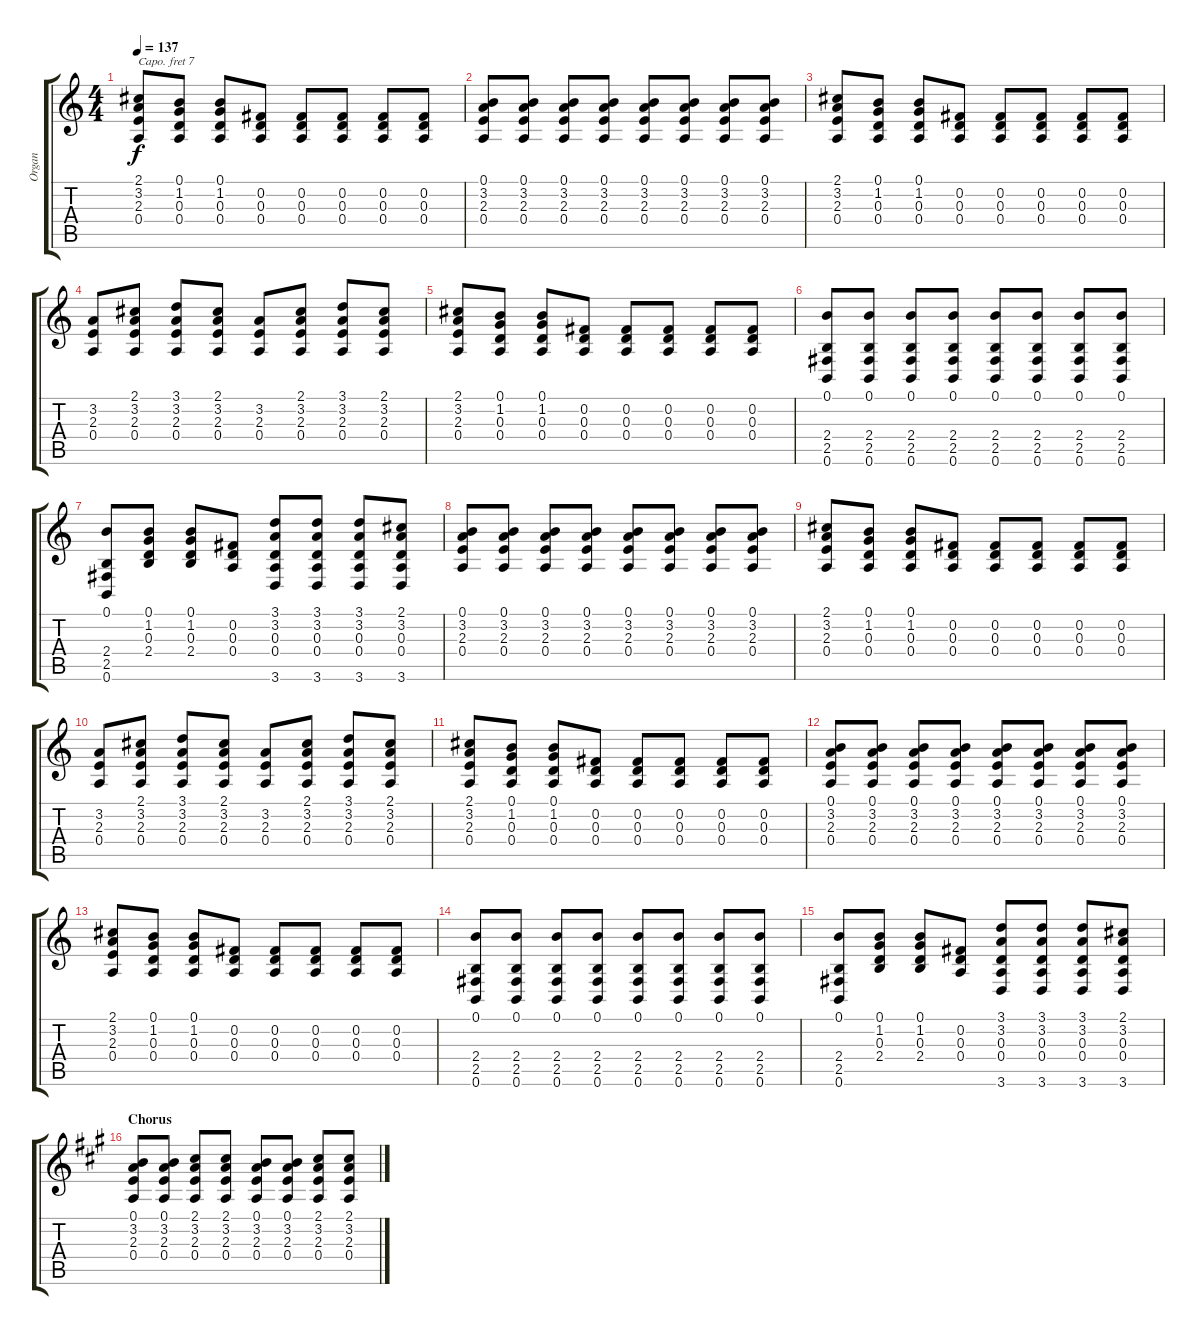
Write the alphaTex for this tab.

\track ("Organ" "Organ") {instrument drawbarorgan}
\staff {score tabs}
\capo 7
\tuning (E4 B3 G3 D3 A2 E2) {hide}
\ts (4 4)
\tempo 137
\clef g2
\ks c
(2.1 3.2 2.3 0.4).8{dy f} (0.1 1.2 0.3 0.4).8 (0.1 1.2 0.3 0.4).8 (0.2 0.3 0.4).8 (0.2 0.3 0.4).8 (0.2 0.3 0.4).8 (0.2 0.3 0.4).8 (0.2 0.3 0.4).8 |
(0.1 3.2 2.3 0.4).8 (0.1 3.2 2.3 0.4).8 (0.1 3.2 2.3 0.4).8 (0.1 3.2 2.3 0.4).8 (0.1 3.2 2.3 0.4).8 (0.1 3.2 2.3 0.4).8 (0.1 3.2 2.3 0.4).8 (0.1 3.2 2.3 0.4).8 |
(2.1 3.2 2.3 0.4).8 (0.1 1.2 0.3 0.4).8 (0.1 1.2 0.3 0.4).8 (0.2 0.3 0.4).8 (0.2 0.3 0.4).8 (0.2 0.3 0.4).8 (0.2 0.3 0.4).8 (0.2 0.3 0.4).8 |
(3.2 2.3 0.4).8 (2.1 3.2 2.3 0.4).8 (3.1 3.2 2.3 0.4).8 (2.1 3.2 2.3 0.4).8 (3.2 2.3 0.4).8 (2.1 3.2 2.3 0.4).8 (3.1 3.2 2.3 0.4).8 (2.1 3.2 2.3 0.4).8 |
(2.1 3.2 2.3 0.4).8 (0.1 1.2 0.3 0.4).8 (0.1 1.2 0.3 0.4).8 (0.2 0.3 0.4).8 (0.2 0.3 0.4).8 (0.2 0.3 0.4).8 (0.2 0.3 0.4).8 (0.2 0.3 0.4).8 |
(0.1 2.4 2.5 0.6).8 (0.1 2.4 2.5 0.6).8 (0.1 2.4 2.5 0.6).8 (0.1 2.4 2.5 0.6).8 (0.1 2.4 2.5 0.6).8 (0.1 2.4 2.5 0.6).8 (0.1 2.4 2.5 0.6).8 (0.1 2.4 2.5 0.6).8 |
(0.1 2.4 2.5 0.6).8 (0.1 1.2 0.3 2.4).8 (0.1 1.2 0.3 2.4).8 (0.2 0.3 0.4).8 (3.1 3.2 0.3 0.4 3.6).8 (3.1 3.2 0.3 0.4 3.6).8 (3.1 3.2 0.3 0.4 3.6).8 (2.1 3.2 0.3 0.4 3.6).8 |
(0.1 3.2 2.3 0.4).8 (0.1 3.2 2.3 0.4).8 (0.1 3.2 2.3 0.4).8 (0.1 3.2 2.3 0.4).8 (0.1 3.2 2.3 0.4).8 (0.1 3.2 2.3 0.4).8 (0.1 3.2 2.3 0.4).8 (0.1 3.2 2.3 0.4).8 |
(2.1 3.2 2.3 0.4).8 (0.1 1.2 0.3 0.4).8 (0.1 1.2 0.3 0.4).8 (0.2 0.3 0.4).8 (0.2 0.3 0.4).8 (0.2 0.3 0.4).8 (0.2 0.3 0.4).8 (0.2 0.3 0.4).8 |
(3.2 2.3 0.4).8 (2.1 3.2 2.3 0.4).8 (3.1 3.2 2.3 0.4).8 (2.1 3.2 2.3 0.4).8 (3.2 2.3 0.4).8 (2.1 3.2 2.3 0.4).8 (3.1 3.2 2.3 0.4).8 (2.1 3.2 2.3 0.4).8 |
(2.1 3.2 2.3 0.4).8 (0.1 1.2 0.3 0.4).8 (0.1 1.2 0.3 0.4).8 (0.2 0.3 0.4).8 (0.2 0.3 0.4).8 (0.2 0.3 0.4).8 (0.2 0.3 0.4).8 (0.2 0.3 0.4).8 |
(0.1 3.2 2.3 0.4).8 (0.1 3.2 2.3 0.4).8 (0.1 3.2 2.3 0.4).8 (0.1 3.2 2.3 0.4).8 (0.1 3.2 2.3 0.4).8 (0.1 3.2 2.3 0.4).8 (0.1 3.2 2.3 0.4).8 (0.1 3.2 2.3 0.4).8 |
(2.1 3.2 2.3 0.4).8 (0.1 1.2 0.3 0.4).8 (0.1 1.2 0.3 0.4).8 (0.2 0.3 0.4).8 (0.2 0.3 0.4).8 (0.2 0.3 0.4).8 (0.2 0.3 0.4).8 (0.2 0.3 0.4).8 |
(0.1 2.4 2.5 0.6).8 (0.1 2.4 2.5 0.6).8 (0.1 2.4 2.5 0.6).8 (0.1 2.4 2.5 0.6).8 (0.1 2.4 2.5 0.6).8 (0.1 2.4 2.5 0.6).8 (0.1 2.4 2.5 0.6).8 (0.1 2.4 2.5 0.6).8 |
(0.1 2.4 2.5 0.6).8 (0.1 1.2 0.3 2.4).8 (0.1 1.2 0.3 2.4).8 (0.2 0.3 0.4).8 (3.1 3.2 0.3 0.4 3.6).8 (3.1 3.2 0.3 0.4 3.6).8 (3.1 3.2 0.3 0.4 3.6).8 (2.1 3.2 0.3 0.4 3.6).8 |
\section ("" "Chorus")
\ks a
(0.1 3.2 2.3 0.4).8 (0.1 3.2 2.3 0.4).8 (2.1 3.2 2.3 0.4).8 (2.1 3.2 2.3 0.4).8 (0.1 3.2 2.3 0.4).8 (0.1 3.2 2.3 0.4).8 (2.1 3.2 2.3 0.4).8 (2.1 3.2 2.3 0.4).8
